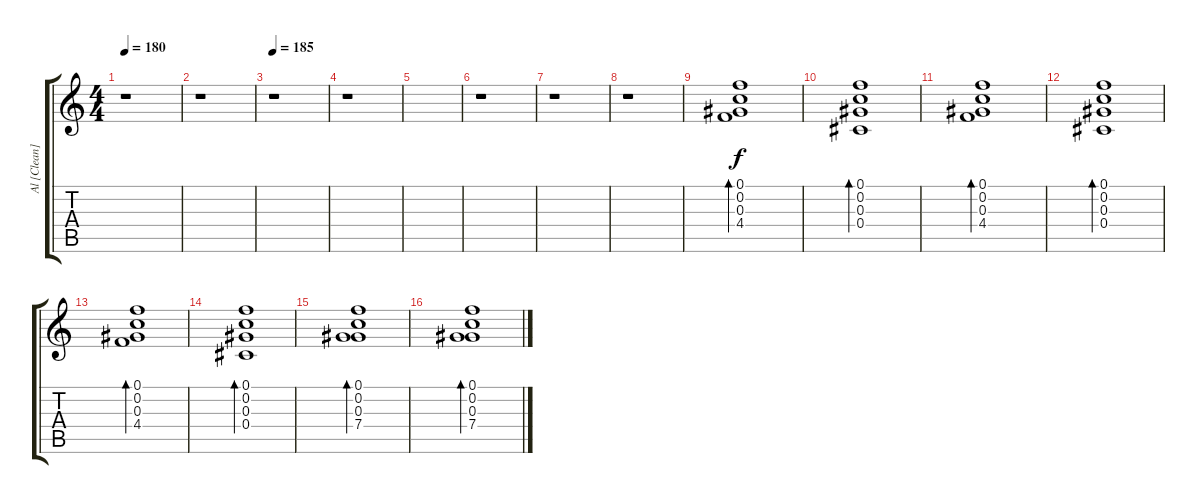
\track ("Al [Clean]" "Al [Clean]") {instrument electricguitarjazz}
\staff {score tabs}
\tuning (F4 C4 Ab3 Db3 Ab2 Db2) {hide}
\ts (4 4)
\tempo 180
\tempo 145
\tempo 180
\clef g2
\ks c
r.1{dy f instrument electricguitarjazz} |
r.1 |
\tempo 185
r.1 |
r.1 |
|
r.1 |
r.1 |
r.1 |
(0.1 0.2 0.3 4.4).1{bd 30} |
(0.1 0.2 0.3 0.4).1{bd 30} |
(0.1 0.2 0.3 4.4).1{bd 30} |
(0.1 0.2 0.3 0.4).1{bd 30} |
(0.1 0.2 0.3 4.4).1{bd 30} |
(0.1 0.2 0.3 0.4).1{bd 30} |
(0.1 0.2 0.3 7.4).1{bd 30} |
(0.1 0.2 0.3 7.4).1{bd 30}
